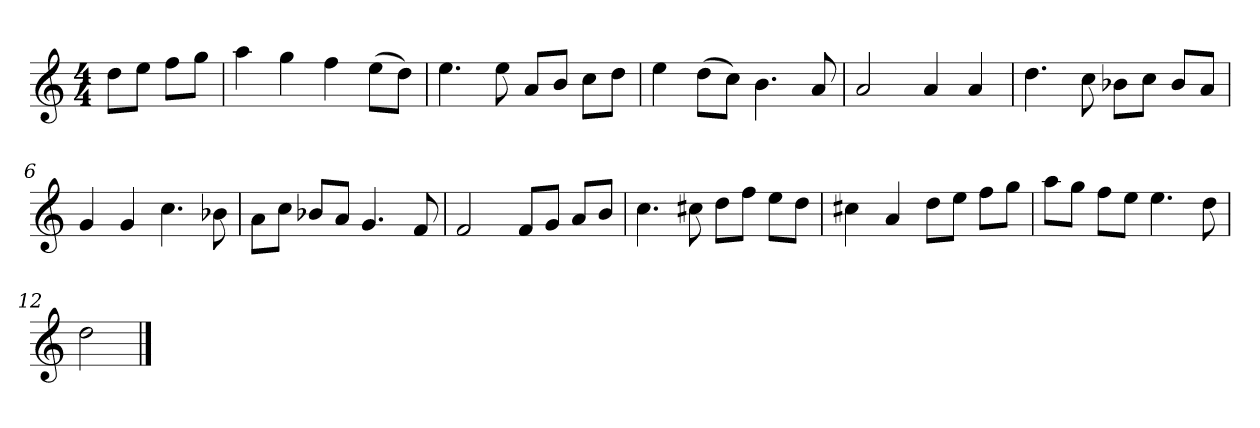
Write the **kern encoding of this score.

**kern
*part1
*staff1
*k[]
*M4/4
*MM120
=
8ddL
8eeJ
8ffL
8ggJ
=1
4aa
4gg
4ff
(8eeL
8ddJ)
=2
4.ee
8ee
8aL
8bJ
8ccL
8ddJ
=3
4ee
(8ddL
8ccJ)
4.b
8a
=4
2a
4a
4a
=5
4.dd
8cc
8b-XL
8ccJ
8b-L
8aJ
=6
4g
4g
4.cc
8b-X
=7
8aL
8ccJ
8b-XL
8aJ
4.g
8f
=8
2f
8fL
8gJ
8aL
8bJ
=9
4.cc
8cc#X
8ddL
8ffJ
8eeL
8ddJ
=10
4cc#X
4a
8ddL
8eeJ
8ffL
8ggJ
=11
8aaL
8ggJ
8ffL
8eeJ
4.ee
8dd
=12
2dd
==
*-
